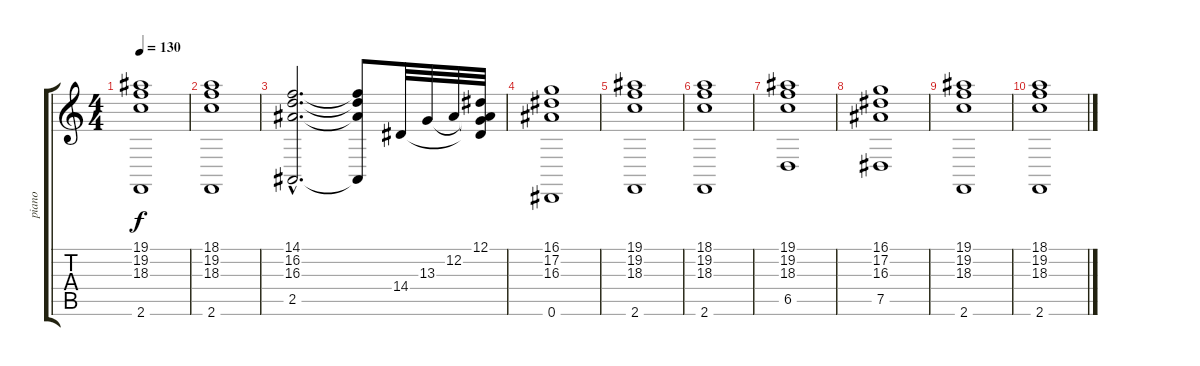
\track ("piano" "piano") {instrument acousticgrandpiano}
\staff {score tabs}
\tuning (Eb4 Bb3 Gb3 Db3 Ab2 Eb2) {hide}
\ts (4 4)
\tempo 130
\clef g2
\ks c
(19.1 19.2 18.3 2.6).1{dy f} |
(18.1 19.2 18.3 2.6).1 |
(14.1{hac} 16.2{hac} 16.3{hac} 2.5{hac}).2{d} (14.1{t} 16.2{t} 16.3{t} 2.5{t}).8 14.4.32 13.3.32 12.2.32 (12.1 12.2{t} 13.3{t} 14.4{t}).32 |
(16.1 17.2 16.3 0.6).1 |
(19.1 19.2 18.3 2.6).1 |
(18.1 19.2 18.3 2.6).1 |
(19.1 19.2 18.3 6.5).1 |
(16.1 17.2 16.3 7.5).1 |
(19.1 19.2 18.3 2.6).1 |
(18.1 19.2 18.3 2.6).1
